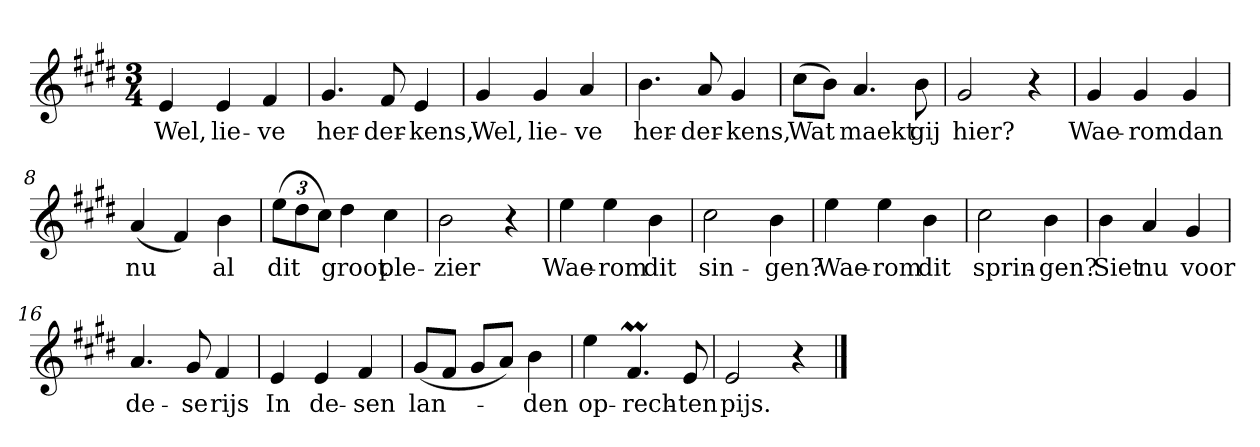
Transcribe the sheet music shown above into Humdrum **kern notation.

**kern	**text
*part1	*part1
*staff1	*staff1
*clefG2	*
*k[f#c#g#d#]	*
*E:	*
*M3/4	*
*MM120	*
=1	=1
4e	Wel,
4e	lie-
4f#	-ve
=2	=2
4.g#	her-
8f#	-der-
4e	-kens,
=3	=3
4g#	Wel,
4g#	lie-
4a	-ve
=4	=4
4.b	her-
8a	-der-
4g#	-kens,
=5	=5
(8cc#\L	Wat
8b\J)	.
4.a	maekt
8b	gij
=6	=6
2g#	hier?
4r	.
=7	=7
4g#	Wae-
4g#	-rom
4g#	dan
=8	=8
(4a	nu
4f#)	.
4b	al
=9	=9
(12ee\L	dit
12dd#\	.
12cc#\J)	.
4dd#	groot
4cc#	ple-
=10	=10
2b	-zier
4r	.
=11	=11
4ee	Wae-
4ee	-rom
4b	dit
=12	=12
2cc#	sin-
4b	-gen?
=13	=13
4ee	Wae-
4ee	-rom
4b	dit
=14	=14
2cc#	sprin-
4b	-gen?
=15	=15
4b	Siet
4a	nu
4g#	voor
=16	=16
4.a	de-
8g#	-se
4f#	rijs
=17	=17
4e	In
4e	de-
4f#	-sen
=18	=18
(8g#/L	lan-
8f#/J	.
8g#/L	.
8a/J)	.
4b	-den
=19	=19
4ee	op-
4.f#M	-rech-
8e	-ten
=20	=20
2e	pijs.
4r	.
==	==
*-	*-
